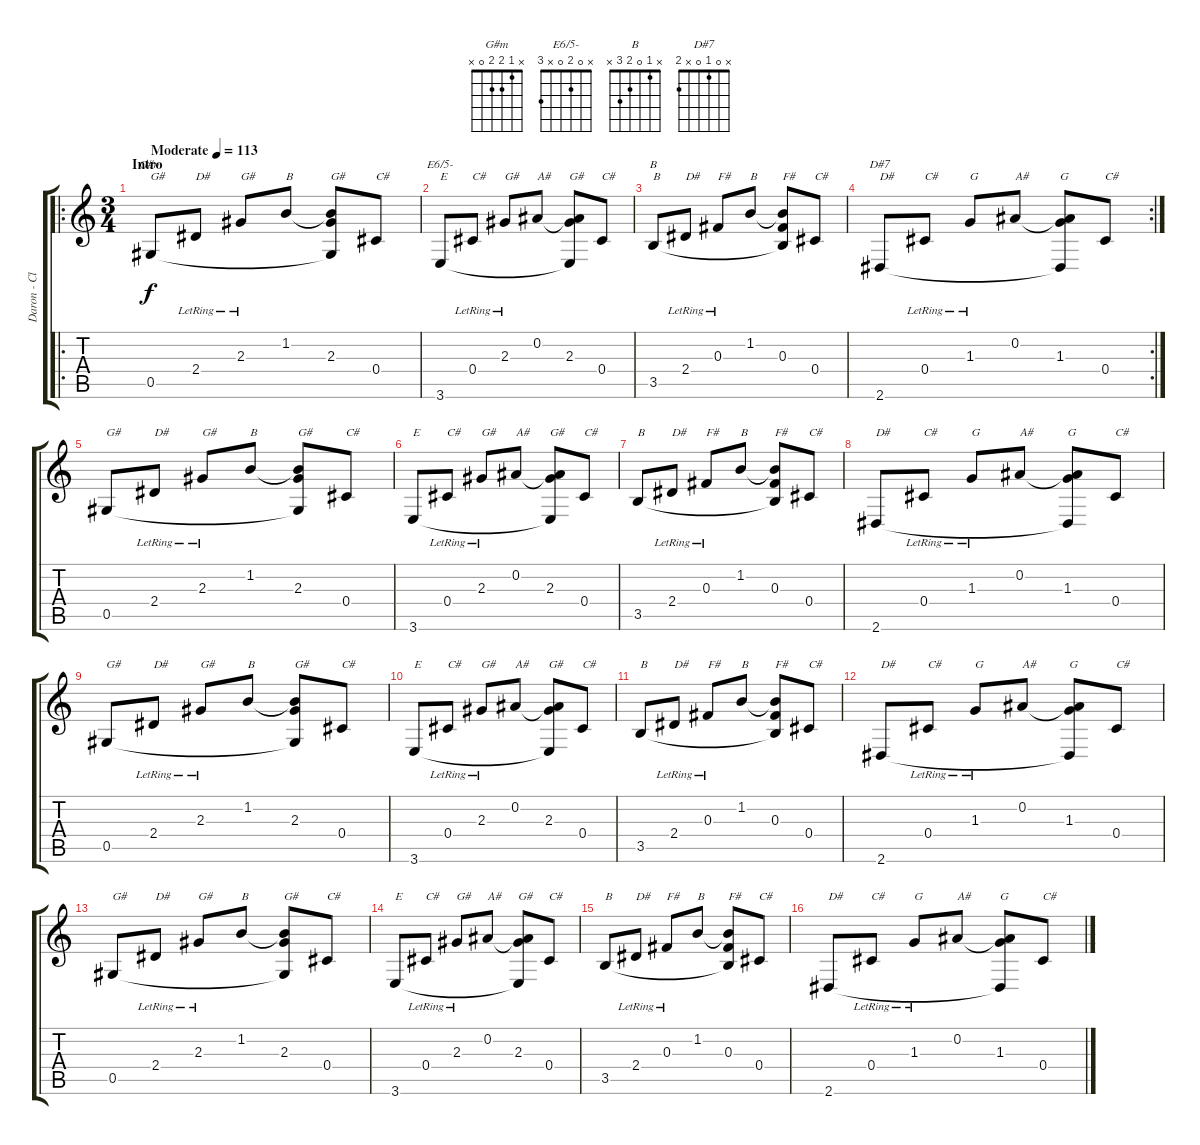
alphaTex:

\track ("Daron - Clean Guitar" "Daron - Cl") {instrument electricguitarclean}
\staff {score tabs}
\tuning (Eb4 Bb3 Gb3 Db3 Ab2 Db2) {hide}
\chord ("G#m" x 1 2 2 0 x)
\chord ("E6/5-" x 0 2 0 x 3)
\chord ("B" x 1 0 2 3 x)
\chord ("D#7" x 0 1 0 x 2)
\ro
\ts (3 4)
\section ("" "Intro")
\tempo (113 "Moderate")
\clef g2
\ks c
0.5.8{ch "G#m" txt "G#" dy f instrument electricguitarclean} 2.4{lr}.8{txt "D#"} 2.3{lr}.8{txt "G#"} 1.2.8{txt "B"} (1.2{t} 2.3 0.5{t}).8{txt "G#"} 0.4.8{txt "C#"} |
3.6.8{ch "E6/5-" txt "E"} 0.4{lr}.8{txt "C#"} 2.3{lr}.8{txt "G#"} 0.2.8{txt "A#"} (0.2{t} 2.3 3.6{t}).8{txt "G#"} 0.4.8{txt "C#"} |
3.5.8{ch "B" txt "B"} 2.4{lr}.8{txt "D#"} 0.3{lr}.8{txt "F#"} 1.2.8{txt "B"} (1.2{t} 0.3 3.5{t}).8{txt "F#"} 0.4.8{txt "C#"} |
\rc 2
2.6.8{ch "D#7" txt "D#"} 0.4{lr}.8{txt "C#"} 1.3{lr}.8{txt "G"} 0.2.8{txt "A#"} (0.2{t} 1.3 2.6{t}).8{txt "G"} 0.4.8{txt "C#"} |
0.5.8{txt "G#"} 2.4{lr}.8{txt "D#"} 2.3{lr}.8{txt "G#"} 1.2.8{txt "B"} (1.2{t} 2.3 0.5{t}).8{txt "G#"} 0.4.8{txt "C#"} |
3.6.8{txt "E"} 0.4{lr}.8{txt "C#"} 2.3{lr}.8{txt "G#"} 0.2.8{txt "A#"} (0.2{t} 2.3 3.6{t}).8{txt "G#"} 0.4.8{txt "C#"} |
3.5.8{txt "B"} 2.4{lr}.8{txt "D#"} 0.3{lr}.8{txt "F#"} 1.2.8{txt "B"} (1.2{t} 0.3 3.5{t}).8{txt "F#"} 0.4.8{txt "C#"} |
2.6.8{txt "D#"} 0.4{lr}.8{txt "C#"} 1.3{lr}.8{txt "G"} 0.2.8{txt "A#"} (0.2{t} 1.3 2.6{t}).8{txt "G"} 0.4.8{txt "C#"} |
0.5.8{txt "G#"} 2.4{lr}.8{txt "D#"} 2.3{lr}.8{txt "G#"} 1.2.8{txt "B"} (1.2{t} 2.3 0.5{t}).8{txt "G#"} 0.4.8{txt "C#"} |
3.6.8{txt "E"} 0.4{lr}.8{txt "C#"} 2.3{lr}.8{txt "G#"} 0.2.8{txt "A#"} (0.2{t} 2.3 3.6{t}).8{txt "G#"} 0.4.8{txt "C#"} |
3.5.8{txt "B"} 2.4{lr}.8{txt "D#"} 0.3{lr}.8{txt "F#"} 1.2.8{txt "B"} (1.2{t} 0.3 3.5{t}).8{txt "F#"} 0.4.8{txt "C#"} |
2.6.8{txt "D#"} 0.4{lr}.8{txt "C#"} 1.3{lr}.8{txt "G"} 0.2.8{txt "A#"} (0.2{t} 1.3 2.6{t}).8{txt "G"} 0.4.8{txt "C#"} |
0.5.8{txt "G#"} 2.4{lr}.8{txt "D#"} 2.3{lr}.8{txt "G#"} 1.2.8{txt "B"} (1.2{t} 2.3 0.5{t}).8{txt "G#"} 0.4.8{txt "C#"} |
3.6.8{txt "E"} 0.4{lr}.8{txt "C#"} 2.3{lr}.8{txt "G#"} 0.2.8{txt "A#"} (0.2{t} 2.3 3.6{t}).8{txt "G#"} 0.4.8{txt "C#"} |
3.5.8{txt "B"} 2.4{lr}.8{txt "D#"} 0.3{lr}.8{txt "F#"} 1.2.8{txt "B"} (1.2{t} 0.3 3.5{t}).8{txt "F#"} 0.4.8{txt "C#"} |
2.6.8{txt "D#"} 0.4{lr}.8{txt "C#"} 1.3{lr}.8{txt "G"} 0.2.8{txt "A#"} (0.2{t} 1.3 2.6{t}).8{txt "G"} 0.4.8{txt "C#"}
